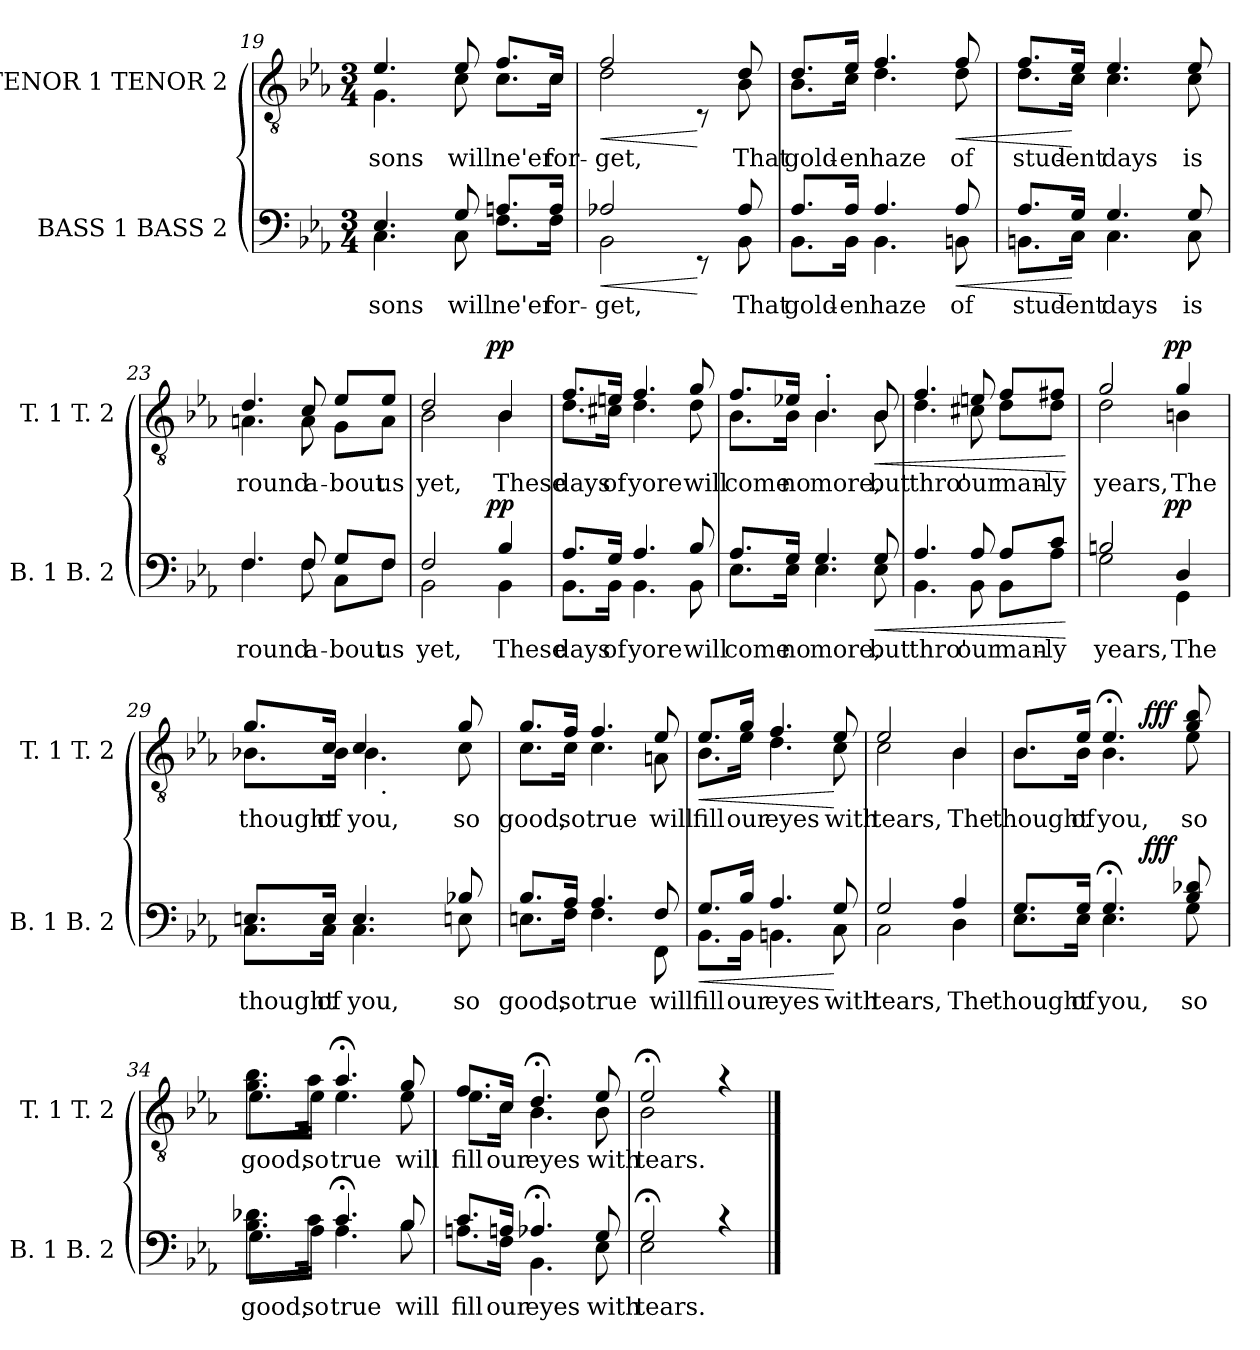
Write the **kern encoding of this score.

**kern	**text	**dynam	**kern	**text	**dynam
*part2	*part2	*part2	*part1	*part1	*part1
*staff2	*staff2	*staff2	*staff1	*staff1	*staff1
*I"BASS 1 BASS 2	*	*	*I"TENOR 1 TENOR 2	*	*
*I'B. 1 B. 2	*	*	*I'T. 1 T. 2	*	*
*clefF4	*	*	*clefGv2	*	*
*k[b-e-a-]	*	*	*k[b-e-a-]	*	*
*E-:	*	*	*E-:	*	*
*M3/4	*	*	*M3/4	*	*
=19	=19	=19	=19	=19	=19
!	!LO:LY:a	!	!	!LO:LY:b	!
*^	*	*	*^	*	*
4.E-/	4.C\	sons	.	4.e-/	4.G\	sons	.
!	!	!LO:LY:a	!	!	!	!LO:LY:b	!
8G/	8C\	will	.	8e-/	8c\	will	.
!	!	!LO:LY:a	!	!	!	!LO:LY:b	!
8.An/L	8.F\L	ne'er	.	8.f/L	8.c\L	ne'er	.
!	!	!LO:LY:a	!	!	!	!LO:LY:b	!
16A/Jk	16F\Jk	for-	.	16c/Jk	16c\Jk	for-	.
!!LO:LB:g=z	!!
=20	=20	=20	=20	=20	=20	=20	=20
!	!	!LO:LY:a	!LO:HP:b	!	!	!LO:LY:b	!LO:HP:b
2A-X/	2BB-\	-get,	<	2f/	2d\	-get,	<
8ryy	8rEE	.	[	8ryy	8rC	.	[
!	!	!LO:LY:a	!	!	!	!LO:LY:b	!
8A-/	8BB-\	That	.	8d/	8B-\	That	.
=21	=21	=21	=21	=21	=21	=21	=21
!	!	!LO:LY:a	!	!	!	!LO:LY:b	!
8.A-/L	8.BB-\L	gold-	.	8.d/L	8.B-\L	gold-	.
!	!	!LO:LY:a	!	!	!	!LO:LY:b	!
16A-/Jk	16BB-\Jk	-en	.	16e-/Jk	16c\Jk	-en	.
!	!	!LO:LY:a	!	!	!	!LO:LY:b	!
4.A-/	4.BB-\	haze	.	4.f/	4.d\	haze	.
!	!	!LO:LY:a	!LO:HP:b	!	!	!LO:LY:b	!LO:HP:b
8A-/	8BBn\	of	<	8f/	8d\	of	<
=22	=22	=22	=22	=22	=22	=22	=22
!	!	!LO:LY:a	!	!	!	!LO:LY:b	!
8.A-/L	8.BBn\L	stud-	.	8.f/L	8.d\L	stud-	.
!	!	!LO:LY:a	!	!	!	!LO:LY:b	!
16G/Jk	16C\Jk	-ent	[	16e-/Jk	16c\Jk	-ent	[
!	!	!LO:LY:a	!	!	!	!LO:LY:b	!
4.G/	4.C\	days	.	4.e-/	4.c\	days	.
!	!	!LO:LY:a	!	!	!	!LO:LY:b	!
8G/	8C\	is	.	8e-/	8c\	is	.
=23	=23	=23	=23	=23	=23	=23	=23
!	!	!LO:LY:a	!	!	!	!LO:LY:b	!
4.F/	4.F\	round	.	4.d/	4.An\	round	.
!	!	!LO:LY:a	!	!	!	!LO:LY:b	!
8F/	8F\	a-	.	8c/	8A\	a-	.
!	!	!LO:LY:a	!	!	!	!LO:LY:b	!
8G/L	8C\L	-bout	.	8e-/L	8G\L	-bout	.
!	!	!LO:LY:a	!	!	!	!LO:LY:b	!
8F/J	8F\J	us	.	8e-/J	8A\J	us	.
!!LO:LB:g=z
=24	=24	=24	=24	=24	=24	=24	=24
!	!	!LO:LY:a	!	!	!	!LO:LY:b	!
*	*^	*	*	*	*^	*	*
2F/	2BB-\	4...ryy	yet,	.	2d/	2B-\	4...ryy	yet,	.
!	!	!	!	!LO:DY:b	!	!	!	!	!LO:DY:a
.	.	4ryy	.	pp	.	.	4ryy	.	pp
!	!	!	!LO:LY:a	!	!	!	!	!LO:LY:b	!
4B-/	4BB-\	.	These	.	4B-/	4B-\	.	These	.
.	.	32ryy	.	.	.	.	32ryy	.	.
=25	=25	=25	=25	=25	=25	=25	=25	=25	=25
!	!	!	!LO:LY:a	!	!	!	!	!LO:LY:b	!
*	*v	*v	*	*	*	*	*	*	*
*	*	*	*	*	*v	*v	*	*
8.A-/L	8.BB-\L	days	.	8.f/L	8.d\L	days	.
!	!	!LO:LY:a	!	!	!	!LO:LY:b	!
16G/Jk	16BB-\Jk	of	.	16en/Jk	16c#X\Jk	of	.
!	!	!LO:LY:a	!	!	!	!LO:LY:b	!
4.A-/	4.BB-\	yore	.	4.f/	4.d\	yore	.
!	!	!LO:LY:a	!	!	!	!LO:LY:b	!
8B-/	8BB-\	will	.	8g/	8d\	will	.
=26	=26	=26	=26	=26	=26	=26	=26
!	!	!LO:LY:a	!	!	!	!LO:LY:b	!
8.A-/L	8.E-\L	come	.	8.f/L	8.B-\L	come	.
!	!	!LO:LY:a	!	!	!	!LO:LY:b	!
16G/Jk	16E-\Jk	no	.	16e-X/Jk	16B-\Jk	no	.
!	!	!LO:LY:a	!	!	!	!LO:LY:b	!
4.G/	4.E-\	more,	.	4.B-'>/	4.B-\	more,	.
!	!	!LO:LY:a	!LO:HP:b	!	!	!LO:LY:b	!LO:HP:b
8G/	8E-\	but	<	8B-/	8B-\	but	<
=27	=27	=27	=27	=27	=27	=27	=27
!	!	!LO:LY:a	!	!	!	!LO:LY:b	!
4.A-/	4.BB-\	thro'	.	4.f/	4.d\	thro'	.
!	!	!LO:LY:a	!	!	!	!LO:LY:b	!
8A-/	8BB-\	our	.	8en/	8c#X\	our	.
!	!	!LO:LY:a	!	!	!	!LO:LY:b	!
8A-/L	8BB-\L	man-	.	8f/L	8d\L	man-	.
!	!	!LO:LY:a	!	!	!	!LO:LY:b	!
8c/J	8A-\J	-ly	.	8f#X/J	8d\J	-ly	.
*v	*v	*	*	*	*	*	*
*	*	*	*v	*v	*	*
.	.	[	.	.	[
!!LO:PB:g=z
=28	=28	=28	=28	=28	=28
!	!LO:LY:a	!	!	!LO:LY:b	!
*^	*	*	*^	*	*
*	*^	*	*	*	*^	*	*
2Bn/	2G\	4...ryy	years,	.	2g/	2d\	4...ryy	years,	.
!	!	!	!	!LO:DY:b	!	!	!	!	!LO:DY:a
.	.	4ryy	.	pp	.	.	4ryy	.	pp
!	!	!	!LO:LY:a	!	!	!	!	!LO:LY:b	!
4D/	4GG\	.	The	.	4g/	4Bn\	.	The	.
.	.	32ryy	.	.	.	.	32ryy	.	.
=29	=29	=29	=29	=29	=29	=29	=29	=29	=29
!	!	!	!LO:LY:a	!	!	!	!	!LO:LY:b	!
*	*v	*v	*	*	*	*	*	*	*
8.En/L	8.C\L	thought	.	8.g/L	8.B-X\L	4ryy	thought	.
!	!	!LO:LY:a	!	!	!	!	!LO:LY:b	!
16E/Jk	16C\Jk	of	.	16c/Jk	16B-\Jk	.	of	.
!	!	!LO:LY:a	!	!	!	!	!LO:LY:b	!
4.E/	4.C\	you,	.	4c/	4.B-\	16.ryy	you,	.
!	!	!	!	!	!	!LO:TX:b:t=.	!	!
.	.	.	.	.	.	4ryy	.	.
.	.	.	.	8ryy	.	.	.	.
.	.	.	.	.	.	8ryy	.	.
!	!	!LO:LY:a	!	!	!	!	!LO:LY:b	!
8B-X/	8En\	so	.	8g/	8c\	.	so	.
.	.	.	.	.	.	32ryy	.	.
=30	=30	=30	=30	=30	=30	=30	=30	=30
!	!	!LO:LY:a	!	!	!	!	!LO:LY:b	!
*	*	*	*	*	*v	*v	*	*
8.B-/L	8.En\L	good,	.	8.g/L	8.c\L	good,	.
!	!	!LO:LY:a	!	!	!	!LO:LY:b	!
16A-/Jk	16F\Jk	so	.	16f/Jk	16c\Jk	so	.
!	!	!LO:LY:a	!	!	!	!LO:LY:b	!
4.A-/	4.F\	true	.	4.f/	4.c\	true	.
!	!	!LO:LY:a	!	!	!	!LO:LY:b	!
8F/	8FF\	will	.	8e-/	8An\	will	.
!!LO:LB:g=z	!!
=31	=31	=31	=31	=31	=31	=31	=31
!	!	!LO:LY:a	!LO:HP:b	!	!	!LO:LY:b	!LO:HP:b
8.G/L	8.BB-\L	fill	<	8.e-/L	8.B-\L	fill	<
!	!	!LO:LY:a	!	!	!	!LO:LY:b	!
16B-/Jk	16BB-\Jk	our	.	16g/Jk	16e-\Jk	our	.
!	!	!LO:LY:a	!	!	!	!LO:LY:b	!
4.A-/	4.BBn\	eyes	.	4.f/	4.d\	eyes	.
!	!	!LO:LY:a	!	!	!	!LO:LY:b	!
8G/	8C\	with	[	8e-/	8c\	with	[
=32	=32	=32	=32	=32	=32	=32	=32
!	!	!LO:LY:a	!	!	!	!LO:LY:b	!
2G/	2C\	tears,	.	2e-/	2c\	tears,	.
!	!	!LO:LY:a	!	!	!	!LO:LY:b	!
4A-/	4D\	The	.	4B-/	4B-\	The	.
=33	=33	=33	=33	=33	=33	=33	=33
!	!	!LO:LY:a	!	!	!	!LO:LY:b	!
*	*^	*	*	*	*^	*	*
8.G/L	8.E-\L	4..ryy	thought	.	8.B-/L	8.B-\L	4..ryy	thought	.
!	!	!	!LO:LY:a	!	!	!	!	!LO:LY:b	!
16G/Jk	16E-\Jk	.	of	.	16e-/Jk	16B-\Jk	.	of	.
!	!	!	!LO:LY:a	!	!	!	!	!LO:LY:b	!
4.G;</	4.E-\	.	you,	.	4.e-;</	4.B-\	.	you,	.
!	!	!	!	!LO:DY:b	!	!	!	!	!LO:DY:a
.	.	4ryy	.	fff	.	.	4ryy	.	fff
!	!	!	!LO:LY:a	!	!	!	!	!LO:LY:b	!
8B-/ 8d-X/	8G\	.	so	.	8g/ 8b-/	8e-\	.	so	.
.	.	16ryy	.	.	.	.	16ryy	.	.
!!LO:LB:g=z
=34	=34	=34	=34	=34	=34	=34	=34	=34	=34
!	!	!	!LO:LY:a	!	!	!	!	!LO:LY:b	!
*	*v	*v	*	*	*	*	*	*	*
*	*	*	*	*	*v	*v	*	*
8.B-\ 8.d-X\L	8.G\L	good,	.	8.g\ 8.b-\L	8.e-\L	good,	.
!	!	!LO:LY:a	!	!	!	!LO:LY:b	!
16c\Jk	16A-\Jk	so	.	16a-\Jk	16e-\Jk	so	.
!	!	!LO:LY:a	!	!	!	!LO:LY:b	!
4.c;</	4.A-\	true	.	4.a-;</	4.e-\	true	.
!	!	!LO:LY:a	!	!	!	!LO:LY:b	!
8B-/	8B-\	will	.	8g/	8e-\	will	.
=35	=35	=35	=35	=35	=35	=35	=35
!	!	!LO:LY:a	!	!	!	!LO:LY:b	!
8.c/L	8.An\L	fill	.	8.f/L	8.e-\L	fill	.
!	!	!LO:LY:a	!	!	!	!LO:LY:b	!
16An/Jk	16F\Jk	our	.	16c/Jk	16c\Jk	our	.
!	!	!LO:LY:a	!	!	!	!LO:LY:b	!
4.A-X;</	4.BB-\	eyes	.	4.d;</	4.B-\	eyes	.
!	!	!LO:LY:a	!	!	!	!LO:LY:b	!
8G/	8E-\	with	.	8e-/	8B-\	with	.
=36	=36	=36	=36	=36	=36	=36	=36
!	!	!LO:LY:a	!	!	!	!LO:LY:b	!
2G;</	2E-\	tears.	.	2e-;</	2B-\	tears.	.
4rc	4ryy	.	.	4ra	4ryy	.	.
*v	*v	*	*	*	*	*	*
*	*	*	*v	*v	*	*
==	==	==	==	==	==
*-	*-	*-	*-	*-	*-
